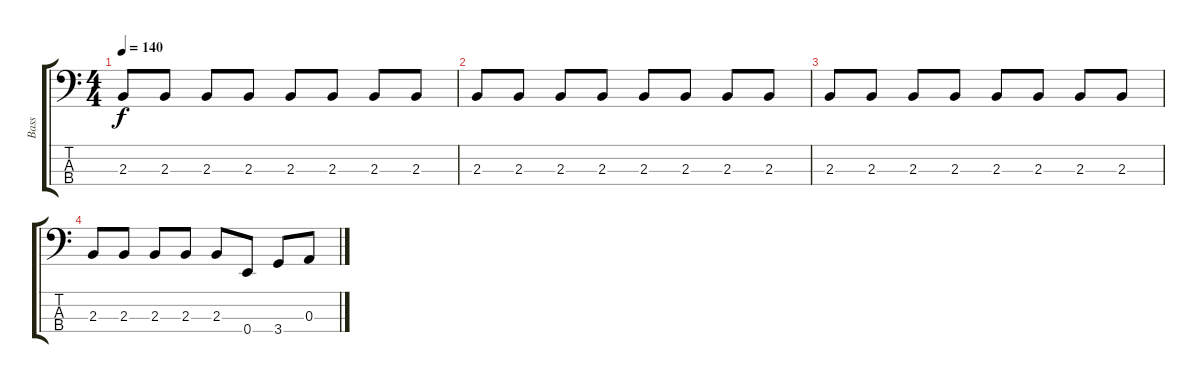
\track ("Bass" "Bass") {instrument electricbassfinger}
\staff {score tabs}
\tuning (G2 D2 A1 E1) {hide}
\ts (4 4)
\tempo 140
\clef f4
\ks c
2.3.8{dy f} 2.3.8 2.3.8 2.3.8 2.3.8 2.3.8 2.3.8 2.3.8 |
2.3.8 2.3.8 2.3.8 2.3.8 2.3.8 2.3.8 2.3.8 2.3.8 |
2.3.8 2.3.8 2.3.8 2.3.8 2.3.8 2.3.8 2.3.8 2.3.8 |
2.3.8 2.3.8 2.3.8 2.3.8 2.3.8 0.4.8 3.4.8 0.3.8
